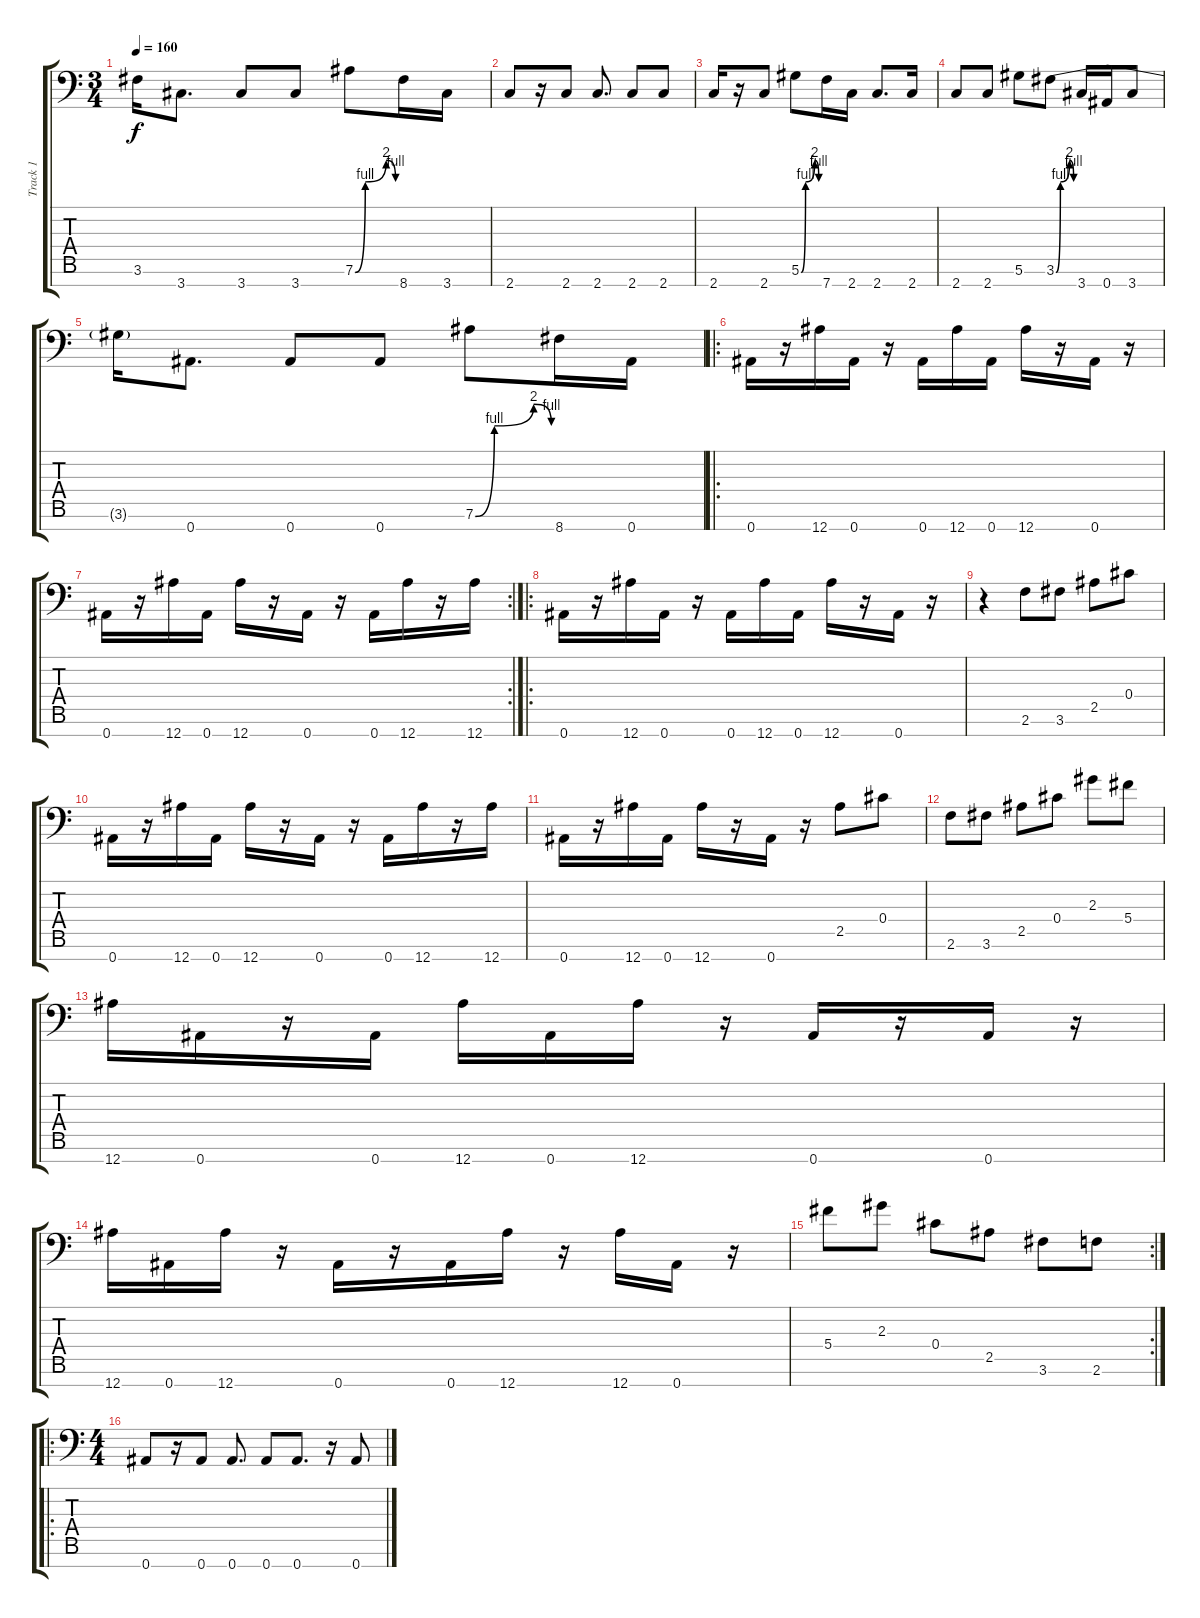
\track ("Track 1" "Track 1") {instrument distortionguitar}
\staff {score tabs}
\tuning (Eb4 Bb3 Gb3 Db3 Ab2 Eb2 Bb1) {hide}
\ts (3 4)
\tempo 160
\clef f4
\ks c
3.6{t}.16{dy f} 3.7.8{d} 3.7.8 3.7.8 7.6{be (custom 0 0 15 4 46 8 60 4)}.8 8.7.16 3.7.16 |
2.7.8 r.16 2.7.8 2.7.8{d} 2.7.8 2.7.8 |
2.7.16 r.16 2.7.8 5.6{be (custom 0 0 15 4 46 8 60 4)}.8 7.7.16 2.7.16 2.7.8{d} 2.7.16 |
2.7.8 2.7.8 5.6.8 3.6{be (custom 0 0 15 4 46 8 60 4)}.8 3.7.16 0.7.16 3.7.8 |
3.6{t}.16 0.7.8{d} 0.7.8 0.7.8 7.6{be (custom 0 0 15 4 46 8 60 4)}.8 8.7.16 0.7.16 |
\ro
0.7.16 r.16 12.7.16 0.7.16 r.16 0.7.16 12.7.16 0.7.16 12.7.16 r.16 0.7.16 r.16 |
\rc 2
0.7.16 r.16 12.7.16 0.7.16 12.7.16 r.16 0.7.16 r.16 0.7.16 12.7.16 r.16 12.7.16 |
\ro
0.7.16 r.16 12.7.16 0.7.16 r.16 0.7.16 12.7.16 0.7.16 12.7.16 r.16 0.7.16 r.16 |
r.4 2.6.8 3.6.8 2.5.8 0.4.8 |
0.7.16 r.16 12.7.16 0.7.16 12.7.16 r.16 0.7.16 r.16 0.7.16 12.7.16 r.16 12.7.16 |
0.7.16 r.16 12.7.16 0.7.16 12.7.16 r.16 0.7.16 r.16 2.5.8 0.4.8 |
2.6.8 3.6.8 2.5.8 0.4.8 2.3.8 5.4.8 |
12.7.16 0.7.16 r.16 0.7.16 12.7.16 0.7.16 12.7.16 r.16 0.7.16 r.16 0.7.16 r.16 |
12.7.16 0.7.16 12.7.16 r.16 0.7.16 r.16 0.7.16 12.7.16 r.16 12.7.16 0.7.16 r.16 |
\rc 2
5.4.8 2.3.8 0.4.8 2.5.8 3.6.8 2.6.8 |
\ro
\ts (4 4)
0.7.8 r.16 0.7.8 0.7.8{d} 0.7.8 0.7.8{d} r.16 0.7.8
